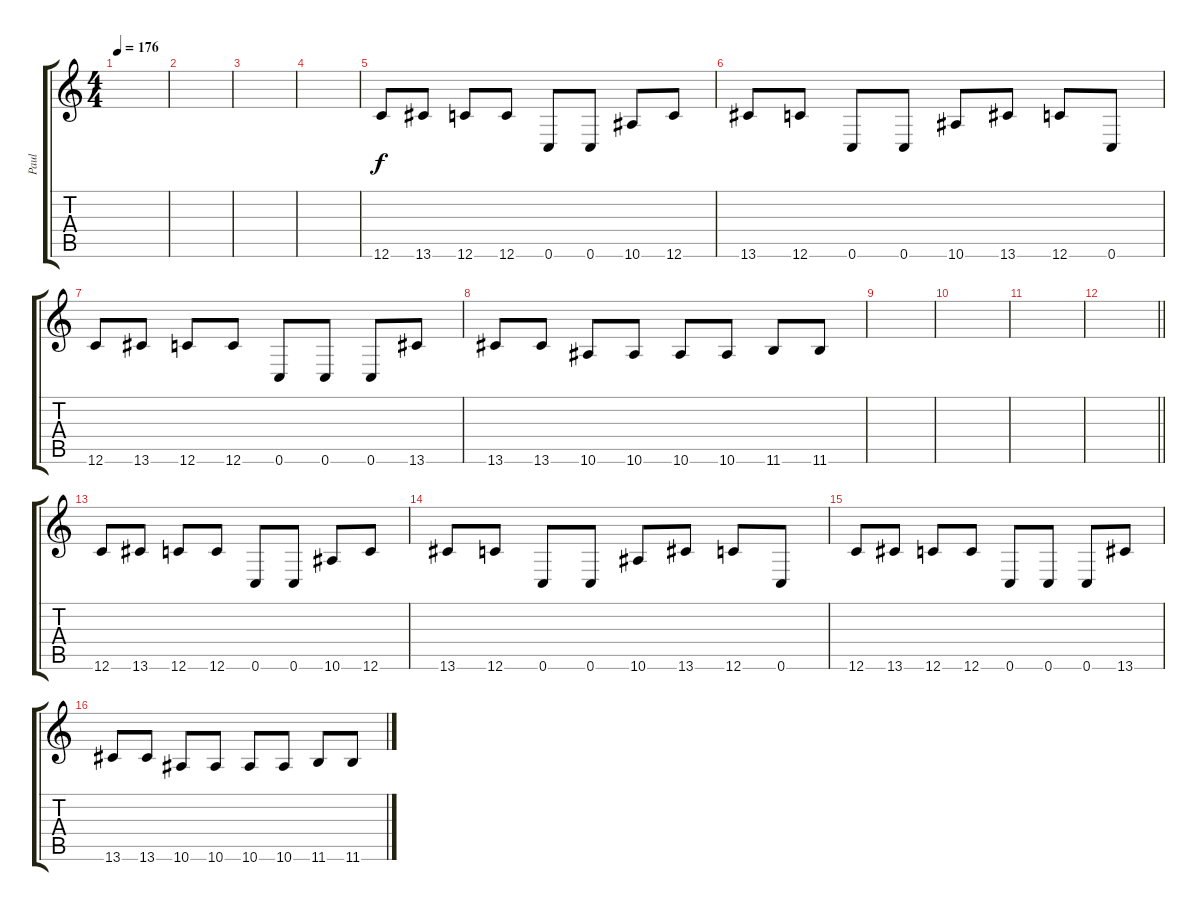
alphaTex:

\track ("Paul" "Paul") {instrument overdrivenguitar}
\staff {score tabs}
\tuning (D4 A3 F3 C3 G2 C2) {hide}
\ts (4 4)
\tempo 176
\clef g2
\ks c
|
|
|
|
12.6.8 13.6.8 12.6.8 12.6.8 0.6.8 0.6.8 10.6.8 12.6.8 |
13.6.8 12.6.8 0.6.8 0.6.8 10.6.8 13.6.8 12.6.8 0.6.8 |
12.6.8 13.6.8 12.6.8 12.6.8 0.6.8 0.6.8 0.6.8 13.6.8 |
13.6.8 13.6.8 10.6.8 10.6.8 10.6.8 10.6.8 11.6.8 11.6.8 |
|
|
|
\barLineRight lightlight
|
12.6.8 13.6.8 12.6.8 12.6.8 0.6.8 0.6.8 10.6.8 12.6.8 |
13.6.8 12.6.8 0.6.8 0.6.8 10.6.8 13.6.8 12.6.8 0.6.8 |
12.6.8 13.6.8 12.6.8 12.6.8 0.6.8 0.6.8 0.6.8 13.6.8 |
13.6.8 13.6.8 10.6.8 10.6.8 10.6.8 10.6.8 11.6.8 11.6.8
